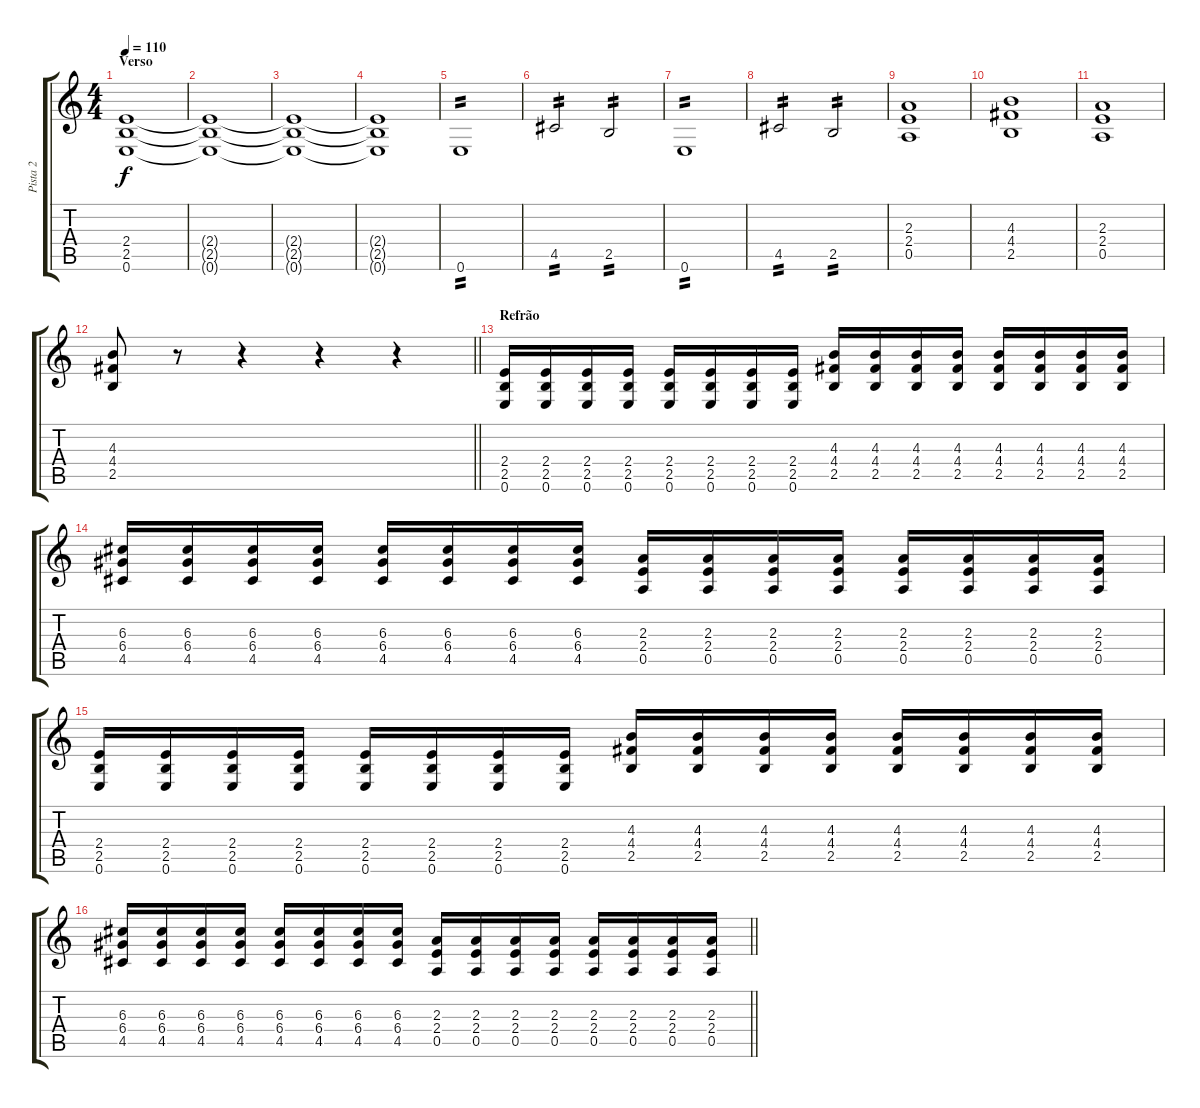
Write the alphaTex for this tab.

\track ("Pista 2" "Pista 2") {instrument distortionguitar}
\staff {score tabs}
\tuning (E4 B3 G3 D3 A2 E2) {hide}
\ts (4 4)
\section ("" "Verso")
\tempo 110
\clef g2
\ks c
(2.4 2.5 0.6).1{dy f} |
(2.4{t} 2.5{t} 0.6{t}).1 |
(2.4{t} 2.5{t} 0.6{t}).1 |
(2.4{t} 2.5{t} 0.6{t}).1 |
0.6.1{tp 2 instrument electricguitarmuted} |
4.5.2{tp 2} 2.5.2{tp 2} |
0.6.1{tp 2 instrument electricguitarmuted} |
4.5.2{tp 2} 2.5.2{tp 2} |
(2.3 2.4 0.5).1{instrument distortionguitar} |
(4.3 4.4 2.5).1 |
(2.3 2.4 0.5).1 |
\barLineRight lightlight
(4.3 4.4 2.5).8 r.8 r.4 r.4 r.4 |
\section ("" "Refrão")
(2.4 2.5 0.6).16 (2.4 2.5 0.6).16 (2.4 2.5 0.6).16 (2.4 2.5 0.6).16 (2.4 2.5 0.6).16 (2.4 2.5 0.6).16 (2.4 2.5 0.6).16 (2.4 2.5 0.6).16 (4.3 4.4 2.5).16 (4.3 4.4 2.5).16 (4.3 4.4 2.5).16 (4.3 4.4 2.5).16 (4.3 4.4 2.5).16 (4.3 4.4 2.5).16 (4.3 4.4 2.5).16 (4.3 4.4 2.5).16 |
(6.3 6.4 4.5).16 (6.3 6.4 4.5).16 (6.3 6.4 4.5).16 (6.3 6.4 4.5).16 (6.3 6.4 4.5).16 (6.3 6.4 4.5).16 (6.3 6.4 4.5).16 (6.3 6.4 4.5).16 (2.3 2.4 0.5).16 (2.3 2.4 0.5).16 (2.3 2.4 0.5).16 (2.3 2.4 0.5).16 (2.3 2.4 0.5).16 (2.3 2.4 0.5).16 (2.3 2.4 0.5).16 (2.3 2.4 0.5).16 |
(2.4 2.5 0.6).16 (2.4 2.5 0.6).16 (2.4 2.5 0.6).16 (2.4 2.5 0.6).16 (2.4 2.5 0.6).16 (2.4 2.5 0.6).16 (2.4 2.5 0.6).16 (2.4 2.5 0.6).16 (4.3 4.4 2.5).16 (4.3 4.4 2.5).16 (4.3 4.4 2.5).16 (4.3 4.4 2.5).16 (4.3 4.4 2.5).16 (4.3 4.4 2.5).16 (4.3 4.4 2.5).16 (4.3 4.4 2.5).16 |
\barLineRight lightlight
(6.3 6.4 4.5).16 (6.3 6.4 4.5).16 (6.3 6.4 4.5).16 (6.3 6.4 4.5).16 (6.3 6.4 4.5).16 (6.3 6.4 4.5).16 (6.3 6.4 4.5).16 (6.3 6.4 4.5).16 (2.3 2.4 0.5).16 (2.3 2.4 0.5).16 (2.3 2.4 0.5).16 (2.3 2.4 0.5).16 (2.3 2.4 0.5).16 (2.3 2.4 0.5).16 (2.3 2.4 0.5).16 (2.3 2.4 0.5).16
